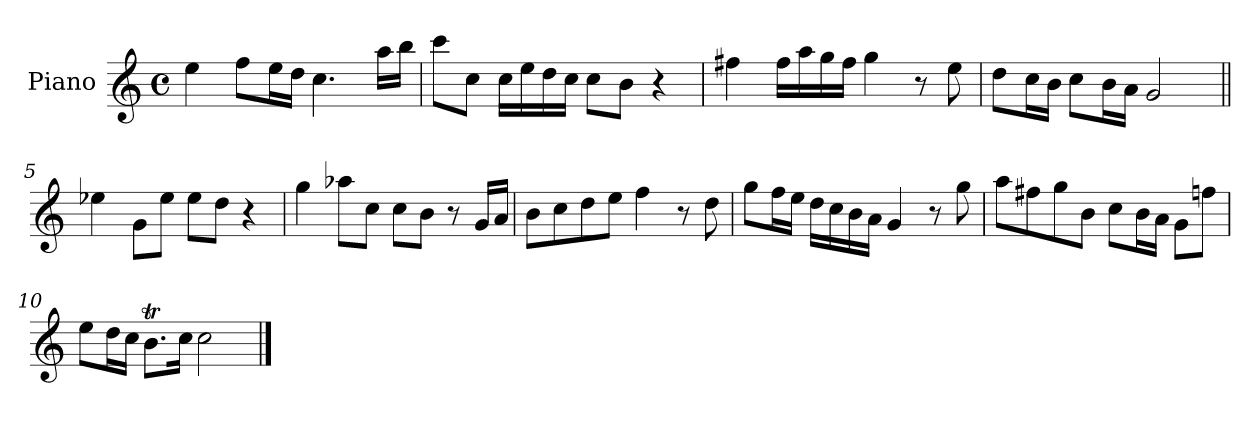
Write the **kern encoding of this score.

**kern
*part1
*staff1
*I"Piano
*I'Pno.
*clefG2
*k[]
*M4/4
*met(c)
=1
4ee\
8ff\L
16ee\L
16dd\JJ
4.cc\
16aa\LL
16bb\JJ
=2
8ccc\L
8cc\J
16cc\LL
16ee\
16dd\
16cc\JJ
8cc\L
8b\J
4r
=3
4ff#X\
16ff#\LL
16aa\
16gg\
16ff#\JJ
4gg\
8r
8ee\
=4
8dd\L
16cc\L
16b\JJ
8cc\L
16b\L
16a\JJ
2g/
=5||
4ee-X\
8g\L
8ee-\J
8ee-\L
8dd\J
4r
=6
4gg\
8aa-X\L
8cc\J
8cc\L
8b\J
8r
16g/LL
16a/JJ
=7
8b\L
8cc\
8dd\
8ee\J
4ff\
8r
8dd\
=8
8gg\L
16ff\L
16ee\JJ
16dd\LL
16cc\
16b\
16a\JJ
4g/
8r
8gg\
=9
8aa\L
8ff#X\
8gg\
8b\J
8cc\L
16b\L
16a\JJ
8g\L
8ffn\J
=10
8ee\L
16dd\L
16cc\JJ
8.bt\L
16cc\Jk
2cc\
==
*-
